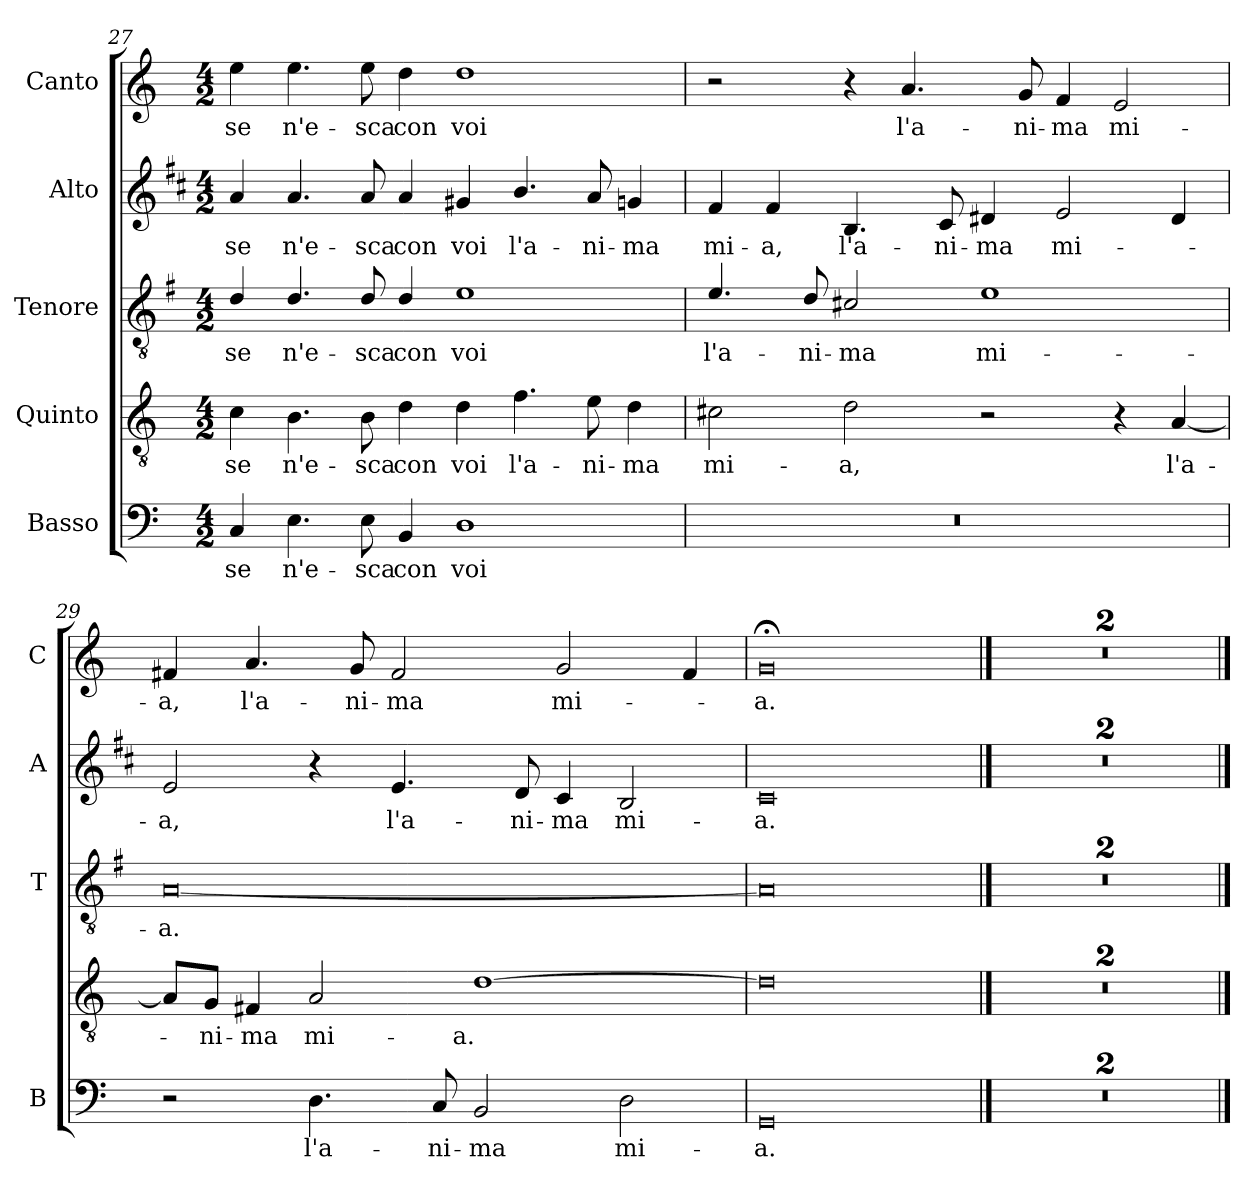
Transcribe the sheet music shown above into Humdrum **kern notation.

**kern	**text	**kern	**text	**kern	**text	**kern	**text	**kern	**text
*part5	*part5	*part4	*part4	*part3	*part3	*part2	*part2	*part1	*part1
*staff5	*staff5	*staff4	*staff4	*staff3	*staff3	*staff2	*staff2	*staff1	*staff1
*I"Basso	*	*I"Quinto	*	*I"Tenore	*	*I"Alto	*	*I"Canto	*
*I'B	*	*	*	*I'T	*	*I'A	*	*I'C	*
*clefF4	*	*clefGv2	*	*clefGv2	*	*clefG2	*	*clefG2	*
*	*	*	*	*ITrd4c7	*	*ITrd1c2	*	*	*
*k[]	*	*k[]	*	*k[]	*	*k[]	*	*k[]	*
*C:	*	*C:	*	*C:	*	*C:	*	*C:	*
*M4/2	*	*M4/2	*	*M4/2	*	*M4/2	*	*M4/2	*
=27	=27	=27	=27	=27	=27	=27	=27	=27	=27
!	!LO:LY:b	!	!LO:LY:b	!	!LO:LY:b	!	!LO:LY:b	!	!LO:LY:b
4C/	se	4c\	se	4G/	se	4g/	se	4ee\	se
!	!LO:LY:b	!	!LO:LY:b	!	!LO:LY:b	!	!LO:LY:b	!	!LO:LY:b
4.E\	n'e-	4.B\	n'e-	4.G/	n'e-	4.g/	n'e-	4.ee\	n'e-
!	!LO:LY:b	!	!LO:LY:b	!	!LO:LY:b	!	!LO:LY:b	!	!LO:LY:b
8E\	-sca	8B\	-sca	8G/	-sca	8g/	-sca	8ee\	-sca
!	!LO:LY:b	!	!LO:LY:b	!	!LO:LY:b	!	!LO:LY:b	!	!LO:LY:b
4BB/	con	4d\	con	4G/	con	4g/	con	4dd\	con
!	!LO:LY:b	!	!LO:LY:b	!	!LO:LY:b	!	!LO:LY:b	!	!LO:LY:b
1D	voi	4d\	voi	1A	voi	4f#X/	voi	1dd	voi
!	!	!	!LO:LY:b	!	!	!	!LO:LY:b	!	!
.	.	4.f\	l'a-	.	.	4.a/	l'a-	.	.
!	!	!	!LO:LY:b	!	!	!	!LO:LY:b	!	!
.	.	8e\	-ni-	.	.	8g/	-ni-	.	.
!	!	!	!LO:LY:b	!	!	!	!LO:LY:b	!	!
.	.	4d\	-ma	.	.	4fn/	-ma	.	.
=28	=28	=28	=28	=28	=28	=28	=28	=28	=28
!	!	!	!LO:LY:b	!	!LO:LY:b	!	!LO:LY:b	!	!
0r	.	2c#X\	mi-	4.A/	l'a-	4e/	mi-	2r	.
!	!	!	!	!	!	!	!LO:LY:b	!	!
.	.	.	.	.	.	4e/	-a,	.	.
!	!	!	!	!	!LO:LY:b	!	!	!	!
.	.	.	.	8G/	-ni-	.	.	.	.
!	!	!	!LO:LY:b	!	!LO:LY:b	!	!LO:LY:b	!	!
.	.	2d\	-a,	2F#X/	-ma	4.A/	l'a-	4r	.
!	!	!	!	!	!	!	!	!	!LO:LY:b
.	.	.	.	.	.	.	.	4.a/	l'a-
!	!	!	!	!	!	!	!LO:LY:b	!	!
.	.	.	.	.	.	8B/	-ni-	.	.
!	!	!	!	!	!LO:LY:b	!	!LO:LY:b	!	!
.	.	2r	.	1A	mi-	4c#X/	-ma	.	.
!	!	!	!	!	!	!	!	!	!LO:LY:b
.	.	.	.	.	.	.	.	8g/	-ni-
!	!	!	!	!	!	!	!LO:LY:b	!	!LO:LY:b
.	.	.	.	.	.	2d/	mi-	4f/	-ma
!	!	!	!	!	!	!	!	!	!LO:LY:b
.	.	4r	.	.	.	.	.	2e/	mi-
!	!	!	!LO:LY:b	!	!	!	!	!	!
.	.	[4A/	l'a-	.	.	4c#/	.	.	.
!!LO:LB:g=z
=29	=29	=29	=29	=29	=29	=29	=29	=29	=29
!	!	!	!	!	!LO:LY:b	!	!LO:LY:b	!	!LO:LY:b
2r	.	8A/L]	.	[0D	-a.	2d/	-a,	4f#X/	-a,
!	!	!	!LO:LY:b	!	!	!	!	!	!
.	.	8G/J	-ni-	.	.	.	.	.	.
!	!	!	!LO:LY:b	!	!	!	!	!	!LO:LY:b
.	.	4F#X/	-ma	.	.	.	.	4.a/	l'a-
!	!LO:LY:b	!	!LO:LY:b	!	!	!	!	!	!
4.D\	l'a-	2A/	mi-	.	.	4r	.	.	.
!	!	!	!	!	!	!	!	!	!LO:LY:b
.	.	.	.	.	.	.	.	8g/	-ni-
!	!	!	!	!	!	!	!LO:LY:b	!	!LO:LY:b
.	.	.	.	.	.	4.d/	l'a-	2f#/	-ma
!	!LO:LY:b	!	!	!	!	!	!	!	!
8C/	-ni-	.	.	.	.	.	.	.	.
!	!LO:LY:b	!	!LO:LY:b	!	!	!	!	!	!
2BB/	-ma	[1d	-a.	.	.	.	.	.	.
!	!	!	!	!	!	!	!LO:LY:b	!	!
.	.	.	.	.	.	8c/	-ni-	.	.
!	!	!	!	!	!	!	!LO:LY:b	!	!LO:LY:b
.	.	.	.	.	.	4B/	-ma	2g/	mi-
!	!LO:LY:b	!	!	!	!	!	!LO:LY:b	!	!
2D\	mi-	.	.	.	.	2A/	mi-	.	.
.	.	.	.	.	.	.	.	4f#/	.
=30	=30	=30	=30	=30	=30	=30	=30	=30	=30
!	!LO:LY:b	!	!	!	!	!	!LO:LY:b	!	!LO:LY:b
0GG	-a.	0d]	.	0D]	.	0B	-a.	0g;<	-a.
==31	==31	==31	==31	==31	==31	==31	==31	==31	==31
0r	.	0r	.	0r	.	0r	.	0r	.
=32	=32	=32	=32	=32	=32	=32	=32	=32	=32
0r	.	0r	.	0r	.	0r	.	0r	.
==	==	==	==	==	==	==	==	==	==
*-	*-	*-	*-	*-	*-	*-	*-	*-	*-
